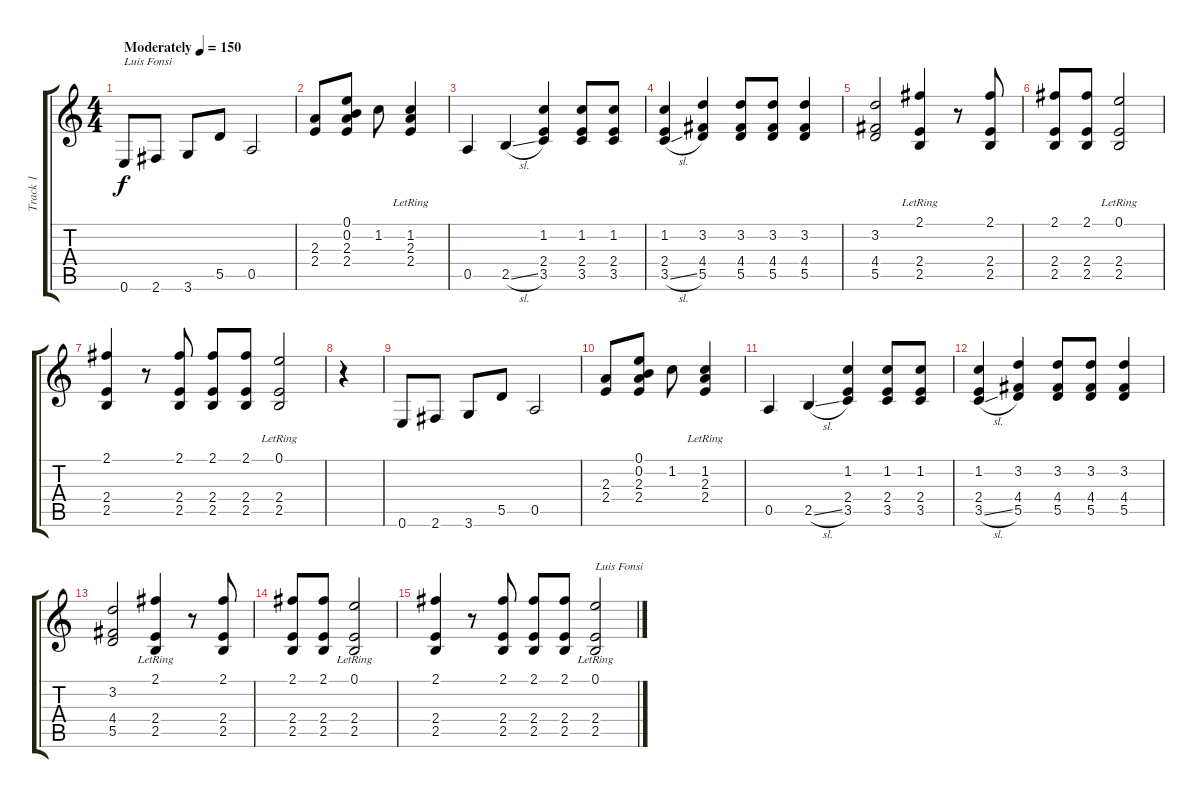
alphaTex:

\track ("Track 1" "Track 1") {instrument acousticguitarsteel}
\staff {score tabs}
\tuning (E4 B3 G3 D3 A2 E2) {hide}
\ts (4 4)
\tempo (150 "Moderately")
\clef g2
\ks c
0.6.8{txt "Luis Fonsi" dy f instrument acousticguitarsteel} 2.6.8 3.6.8 5.5.8 0.5.2{volume 16 instrument acousticguitarsteel} |
(2.3 2.4).8 (0.1 0.2 2.3 2.4).8 1.2.8 (1.2{lr} 2.3 2.4).4 |
0.5.4 2.5{sl}.4 (1.2 2.4 3.5).4 (1.2 2.4 3.5).8 (1.2 2.4 3.5).8 |
(1.2 2.4 3.5{sl}).4 (3.2 4.4 5.5).4 (3.2 4.4 5.5).8 (3.2 4.4 5.5).8 (3.2 4.4 5.5).4 |
(3.2 4.4 5.5).2 (2.1 2.4 2.5{lr}).4 r.8 (2.1 2.4 2.5).8 |
(2.1 2.4 2.5).8 (2.1 2.4 2.5).8 (0.1 2.4{lr} 2.5).2 |
(2.1 2.4 2.5).4 r.8 (2.1 2.4 2.5).8 (2.1 2.4 2.5).8 (2.1 2.4 2.5).8 (0.1 2.4 2.5{lr}).2 |
r.4 |
0.6.8 2.6.8 3.6.8 5.5.8 0.5.2{volume 16 instrument acousticguitarsteel} |
(2.3 2.4).8 (0.1 0.2 2.3 2.4).8 1.2.8 (1.2{lr} 2.3 2.4).4 |
0.5.4 2.5{sl}.4 (1.2 2.4 3.5).4 (1.2 2.4 3.5).8 (1.2 2.4 3.5).8 |
(1.2 2.4 3.5{sl}).4 (3.2 4.4 5.5).4 (3.2 4.4 5.5).8 (3.2 4.4 5.5).8 (3.2 4.4 5.5).4 |
(3.2 4.4 5.5).2 (2.1 2.4 2.5{lr}).4 r.8 (2.1 2.4 2.5).8 |
(2.1 2.4 2.5).8 (2.1 2.4 2.5).8 (0.1 2.4{lr} 2.5).2 |
(2.1 2.4 2.5).4 r.8 (2.1 2.4 2.5).8 (2.1 2.4 2.5).8 (2.1 2.4 2.5).8 (0.1 2.4 2.5{lr}).2{txt "Luis Fonsi"}
